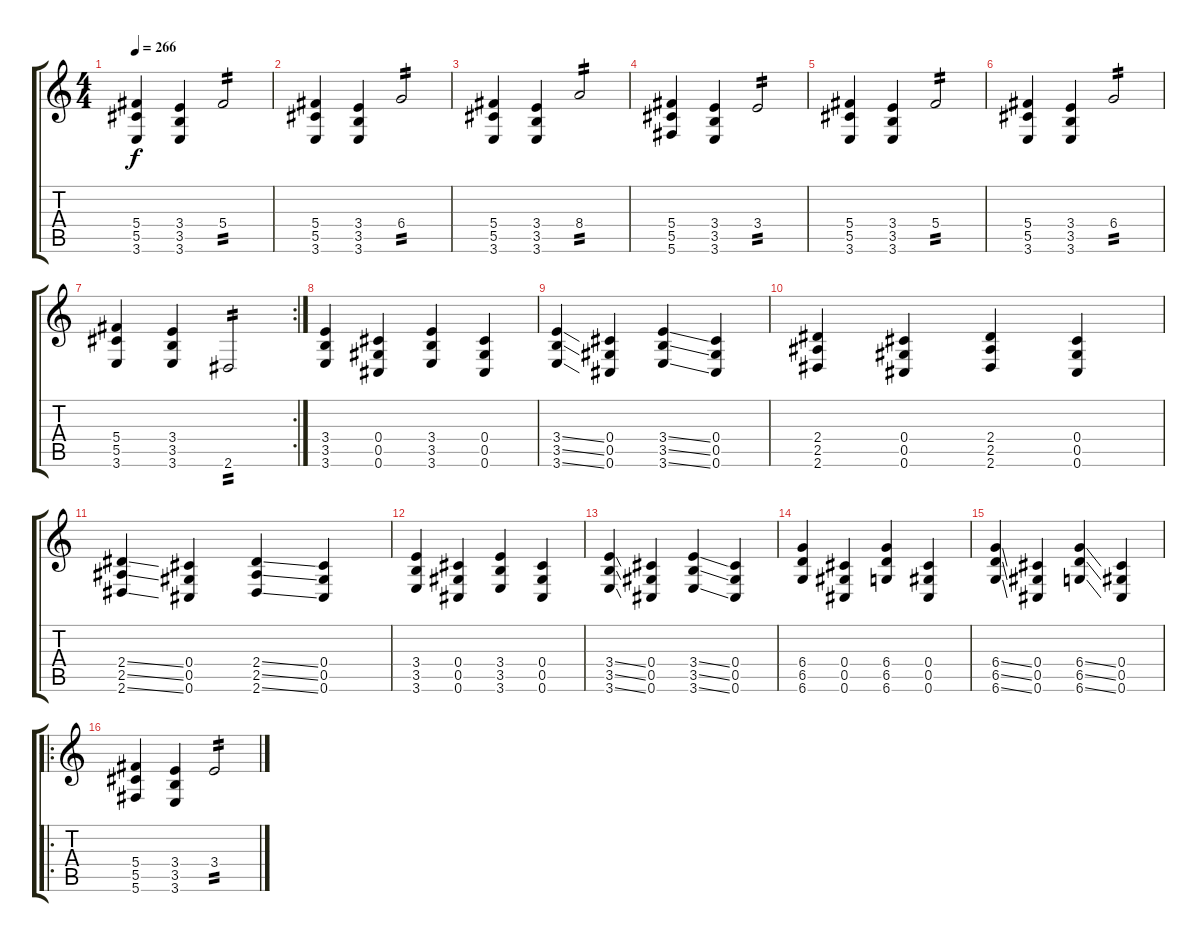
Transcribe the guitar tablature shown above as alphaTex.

\track "" {instrument distortionguitar}
\staff {score tabs}
\tuning (Eb4 Bb3 Gb3 Db3 Ab2 Db2) {hide}
\ts (4 4)
\tempo 266
\clef g2
\ks c
(5.4 5.5 3.6).4{dy f} (3.4 3.5 3.6).4 5.4.2{tp 2} |
(5.4 5.5 3.6).4 (3.4 3.5 3.6).4 6.4.2{tp 2} |
(5.4 5.5 3.6).4 (3.4 3.5 3.6).4 8.4.2{tp 2} |
(5.4 5.5 5.6).4 (3.4 3.5 3.6).4 3.4.2{tp 2} |
(5.4 5.5 3.6).4 (3.4 3.5 3.6).4 5.4.2{tp 2} |
(5.4 5.5 3.6).4 (3.4 3.5 3.6).4 6.4.2{tp 2} |
\rc 2
(5.4 5.5 3.6).4 (3.4 3.5 3.6).4 2.6.2{tp 2} |
(3.4 3.5 3.6).4 (0.4 0.5 0.6).4 (3.4 3.5 3.6).4 (0.4 0.5 0.6).4 |
(3.4{ss} 3.5{ss} 3.6{ss}).4 (0.4 0.5 0.6).4 (3.4{ss} 3.5{ss} 3.6{ss}).4 (0.4 0.5 0.6).4 |
(2.4 2.5 2.6).4 (0.4 0.5 0.6).4 (2.4 2.5 2.6).4 (0.4 0.5 0.6).4 |
(2.4{ss} 2.5{ss} 2.6{ss}).4 (0.4 0.5 0.6).4 (2.4{ss} 2.5{ss} 2.6{ss}).4 (0.4 0.5 0.6).4 |
(3.4 3.5 3.6).4 (0.4 0.5 0.6).4 (3.4 3.5 3.6).4 (0.4 0.5 0.6).4 |
(3.4{ss} 3.5{ss} 3.6{ss}).4 (0.4 0.5 0.6).4 (3.4{ss} 3.5{ss} 3.6{ss}).4 (0.4 0.5 0.6).4 |
(6.4 6.5 6.6).4 (0.4 0.5 0.6).4 (6.4 6.5 6.6).4 (0.4 0.5 0.6).4 |
(6.4{ss} 6.5{ss} 6.6{ss}).4 (0.4 0.5 0.6).4 (6.4{ss} 6.5{ss} 6.6{ss}).4 (0.4 0.5 0.6).4 |
\ro
(5.4 5.5 5.6).4 (3.4 3.5 3.6).4 3.4.2{tp 2}
